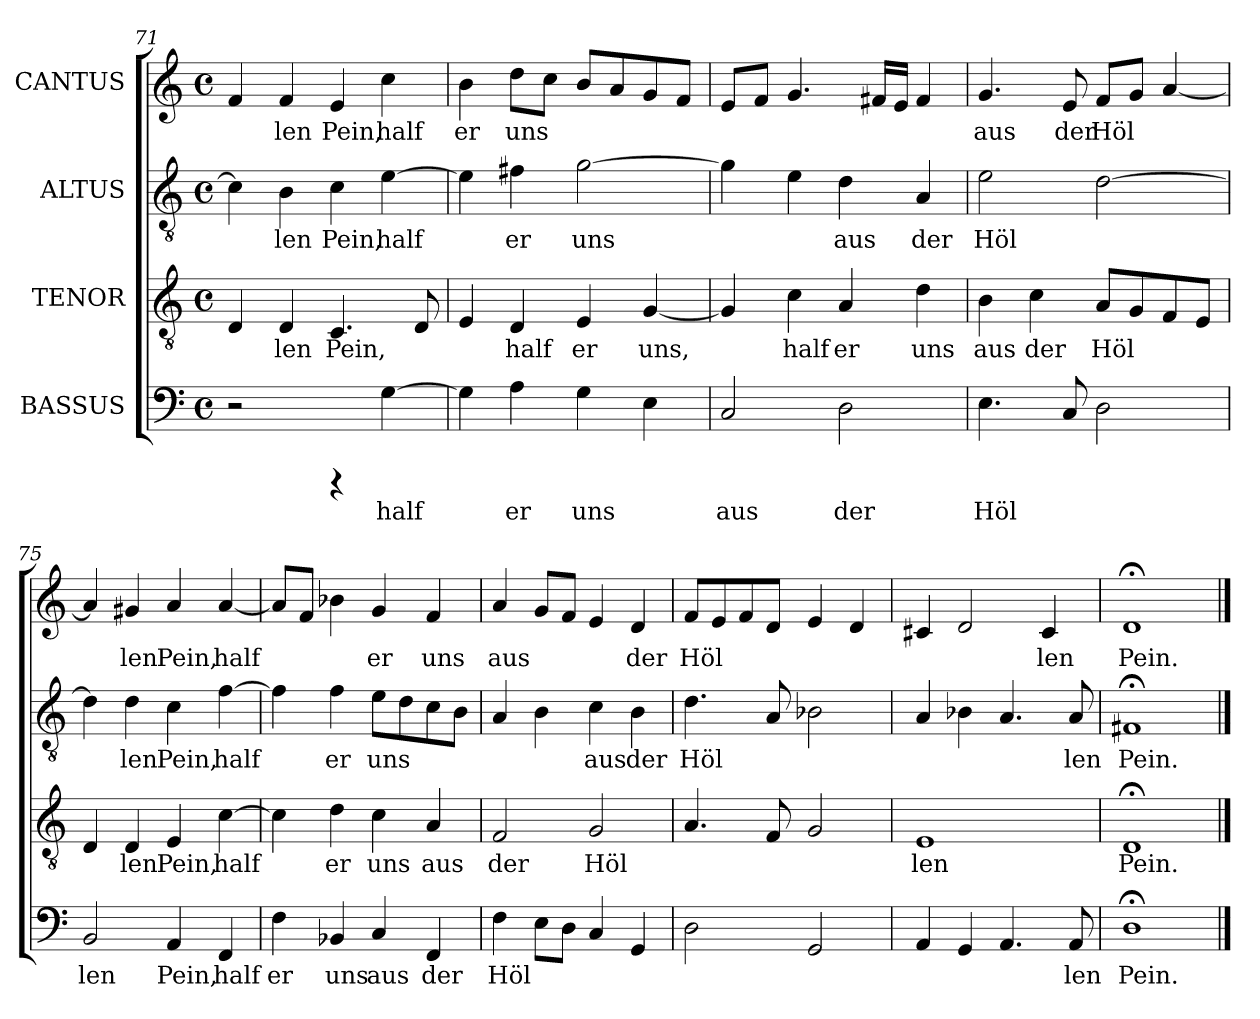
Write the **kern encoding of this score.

**kern	**text	**kern	**text	**kern	**text	**kern	**text
*part4	*part4	*part3	*part3	*part2	*part2	*part1	*part1
*staff4	*staff4	*staff3	*staff3	*staff2	*staff2	*staff1	*staff1
*I"BASSUS	*	*I"TENOR	*	*I"ALTUS	*	*I"CANTUS	*
*clefF4	*	*clefGv2	*	*clefGv2	*	*clefG2	*
*k[]	*	*k[]	*	*k[]	*	*k[]	*
*C:	*	*C:	*	*C:	*	*C:	*
*M4/4	*	*M4/4	*	*M4/4	*	*M4/4	*
*met(c)	*	*met(c)	*	*met(c)	*	*met(c)	*
=71	=71	=71	=71	=71	=71	=71	=71
!	!	!	!LO:LY:b:rj	!	!LO:LY:b:cj	!	!LO:LY:b:cj
2r	.	4D/	--	4c\]	--	4f/	--
!	!	!	!LO:LY:b:rj	!	!LO:LY:b:cj	!	!LO:LY:b:cj
.	.	4D/	-len	4B\	-len	4f/	-len
!	!	!	!LO:LY:b:rj	!	!LO:LY:b:cj	!	!LO:LY:b:cj
4rCCC	.	4.C/	Pein,	4c\	Pein,	4e/	Pein,
!	!LO:LY:b:cj	!	!	!	!LO:LY:b:cj	!	!LO:LY:b:cj
[>4G\	half	.	.	[>4e\	half	4cc\	half
!	!	!	!LO:LY:b:rj	!	!	!	!
.	.	8D/	.	.	.	.	.
=72	=72	=72	=72	=72	=72	=72	=72
!	!LO:LY:b:cj	!	!LO:LY:b:rj	!	!LO:LY:b:cj	!	!LO:LY:b:cj
4G\]	.	4E/	.	4e\]	.	4b\	er
!	!LO:LY:b:cj	!	!LO:LY:b:rj	!	!LO:LY:b:cj	!	!LO:LY:b:cj
4A\	er	4D/	half	4f#X\	er	8dd\L	uns
!	!	!	!	!	!	!	!LO:LY:b:cj
.	.	.	.	.	.	8cc\J	.
!	!LO:LY:b:cj	!	!LO:LY:b:rj	!	!LO:LY:b:cj	!	!LO:LY:b:cj
4G\	uns	4E/	er	[>2g\	uns	8b/L	.
!	!	!	!	!	!	!	!LO:LY:b:cj
.	.	.	.	.	.	8a/	.
!	!LO:LY:b:cj	!	!LO:LY:b:rj	!	!	!	!LO:LY:b:cj
4E\	.	[<4G/	uns,	.	.	8g/	.
!	!	!	!	!	!	!	!LO:LY:b:cj
.	.	.	.	.	.	8f/J	.
=73	=73	=73	=73	=73	=73	=73	=73
!	!LO:LY:b:cj	!	!LO:LY:b:rj	!	!LO:LY:b:cj	!	!LO:LY:b:cj
2C/	aus	4G/]	.	4g\]	.	8e/L	.
!	!	!	!	!	!	!	!LO:LY:b:cj
.	.	.	.	.	.	8f/J	.
!	!	!	!LO:LY:b:rj	!	!LO:LY:b:cj	!	!LO:LY:b:cj
.	.	4c\	half	4e\	.	4.g/	.
!	!LO:LY:b:cj	!	!LO:LY:b:rj	!	!LO:LY:b:cj	!	!
2D\	der	4A/	er	4d\	aus	.	.
!	!	!	!	!	!	!	!LO:LY:b:cj
.	.	.	.	.	.	16f#X/L	.
!	!	!	!	!	!	!	!LO:LY:b:cj
.	.	.	.	.	.	16e/J	.
!	!	!	!LO:LY:b:rj	!	!LO:LY:b:cj	!	!LO:LY:b:cj
.	.	4d\	uns	4A/	der	4f#/	.
=74	=74	=74	=74	=74	=74	=74	=74
!	!LO:LY:b:cj	!	!LO:LY:b:rj	!	!LO:LY:b:cj	!	!LO:LY:b:cj
4.E\	Höl-	4B\	aus	2e\	Höl-	4.g/	aus
!	!	!	!LO:LY:b:rj	!	!	!	!
.	.	4c\	der	.	.	.	.
!	!LO:LY:b:cj	!	!	!	!	!	!LO:LY:b:cj
8C/	--	.	.	.	.	8e/	der
!	!LO:LY:b:cj	!	!LO:LY:b:rj	!	!LO:LY:b:cj	!	!LO:LY:b:cj
2D\	--	8A/L	Höl-	[<2d\	--	8f/L	Höl-
!	!	!	!LO:LY:b:rj	!	!	!	!LO:LY:b:cj
.	.	8G/	--	.	.	8g/J	--
!	!	!	!LO:LY:b:rj	!	!	!	!LO:LY:b:cj
.	.	8F/	--	.	.	[<4a/	--
!	!	!	!LO:LY:b:rj	!	!	!	!
.	.	8E/J	--	.	.	.	.
!!LO:LB:g=z
=75	=75	=75	=75	=75	=75	=75	=75
!	!LO:LY:b:cj	!	!LO:LY:b:rj	!	!LO:LY:b:cj	!	!LO:LY:b:cj
2BB/	-len	4D/	--	4d\]	--	4a/]	--
!	!	!	!LO:LY:b:rj	!	!LO:LY:b:cj	!	!LO:LY:b:cj
.	.	4D/	-len	4d\	-len	4g#X/	-len
!	!LO:LY:b:cj	!	!LO:LY:b:rj	!	!LO:LY:b:cj	!	!LO:LY:b:cj
4AA/	Pein,	4E/	Pein,	4c\	Pein,	4a/	Pein,
!	!LO:LY:b:cj	!	!LO:LY:b:rj	!	!LO:LY:b:cj	!	!LO:LY:b:cj
4FF/	half	[>4c\	half	[>4f\	half	[<4a/	half
=76	=76	=76	=76	=76	=76	=76	=76
!	!LO:LY:b:cj	!	!LO:LY:b:rj	!	!LO:LY:b:cj	!	!LO:LY:b:cj
4F\	er	4c\]	.	4f\]	.	8a/L]	.
!	!	!	!	!	!	!	!LO:LY:b:cj
.	.	.	.	.	.	8f/J	.
!	!LO:LY:b:cj	!	!LO:LY:b:rj	!	!LO:LY:b:cj	!	!LO:LY:b:cj
4BB-X/	uns	4d\	er	4f\	er	4b-X\	.
!	!LO:LY:b:cj	!	!LO:LY:b:rj	!	!LO:LY:b:cj	!	!LO:LY:b:cj
4C/	aus	4c\	uns	8e\L	uns	4g/	er
!	!	!	!	!	!LO:LY:b:cj	!	!
.	.	.	.	8d\	.	.	.
!	!LO:LY:b:cj	!	!LO:LY:b:rj	!	!LO:LY:b:cj	!	!LO:LY:b:cj
4FF/	der	4A/	aus	8c\	.	4f/	uns
!	!	!	!	!	!LO:LY:b:cj	!	!
.	.	.	.	8B\J	.	.	.
=77	=77	=77	=77	=77	=77	=77	=77
!	!LO:LY:b:cj	!	!LO:LY:b:rj	!	!LO:LY:b:cj	!	!LO:LY:b:cj
4F\	Höl-	2F/	der	4A/	.	4a/	aus
!	!LO:LY:b:cj	!	!	!	!LO:LY:b:cj	!	!LO:LY:b:cj
8E\L	--	.	.	4B\	.	8g/L	.
!	!LO:LY:b:cj	!	!	!	!	!	!LO:LY:b:cj
8D\J	--	.	.	.	.	8f/J	.
!	!LO:LY:b:cj	!	!LO:LY:b:rj	!	!LO:LY:b:cj	!	!LO:LY:b:cj
4C/	--	2G/	Höl-	4c\	aus	4e/	.
!	!LO:LY:b:cj	!	!	!	!LO:LY:b:cj	!	!LO:LY:b:cj
4GG/	--	.	.	4B\	der	4d/	der
=78	=78	=78	=78	=78	=78	=78	=78
!	!LO:LY:b:cj	!	!LO:LY:b:rj	!	!LO:LY:b:cj	!	!LO:LY:b:cj
2D\	--	4.A/	--	4.d\	Höl-	8f/L	Höl-
!	!	!	!	!	!	!	!LO:LY:b:cj
.	.	.	.	.	.	8e/	--
!	!	!	!	!	!	!	!LO:LY:b:cj
.	.	.	.	.	.	8f/	--
!	!	!	!LO:LY:b:rj	!	!LO:LY:b:cj	!	!LO:LY:b:cj
.	.	8F/	--	8A/	--	8d/J	--
!	!LO:LY:b:cj	!	!LO:LY:b:rj	!	!LO:LY:b:cj	!	!LO:LY:b:cj
2GG/	--	2G/	--	2B-X\	--	4e/	--
!	!	!	!	!	!	!	!LO:LY:b:cj
.	.	.	.	.	.	4d/	--
=79	=79	=79	=79	=79	=79	=79	=79
!	!LO:LY:b:cj	!	!LO:LY:b:rj	!	!LO:LY:b:cj	!	!LO:LY:b:cj
4AA/	--	1E	-len	4A/	--	4c#X/	--
!	!LO:LY:b:cj	!	!	!	!LO:LY:b:cj	!	!LO:LY:b:cj
4GG/	--	.	.	4B-X\	--	2d/	--
!	!LO:LY:b:cj	!	!	!	!LO:LY:b:cj	!	!
4.AA/	--	.	.	4.A/	--	.	.
!	!	!	!	!	!	!	!LO:LY:b:cj
.	.	.	.	.	.	4c#/	-len
!	!LO:LY:b:cj	!	!	!	!LO:LY:b:cj	!	!
8AA/	-len	.	.	8A/	-len	.	.
=80	=80	=80	=80	=80	=80	=80	=80
!	!LO:LY:b:cj	!	!LO:LY:b:rj	!	!LO:LY:b:cj	!	!LO:LY:b:cj
1D;<	Pein.	1D;<	Pein.	1F#X;<	Pein.	1d;<	Pein.
==	==	==	==	==	==	==	==
*-	*-	*-	*-	*-	*-	*-	*-
